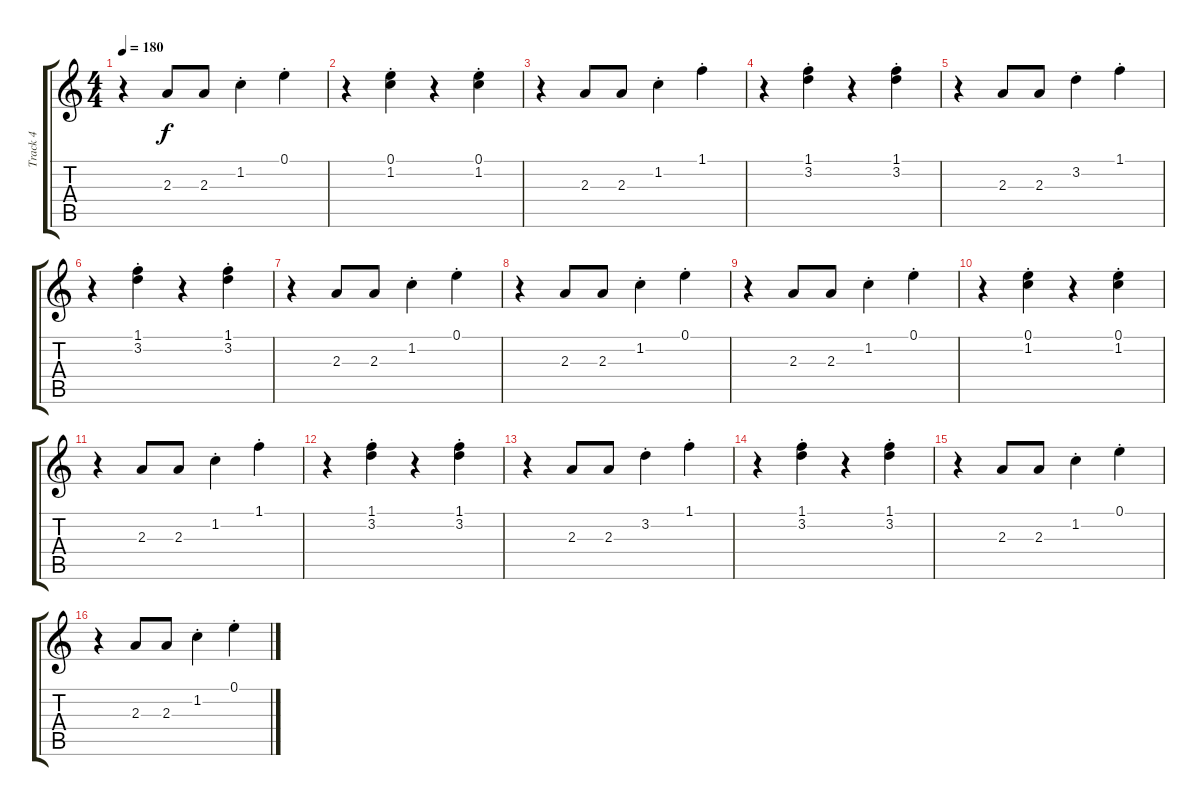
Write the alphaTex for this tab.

\track ("Track 4" "Track 4") {instrument electricguitarmuted}
\staff {score tabs}
\tuning (E4 B3 G3 D3 A2 E2) {hide}
\ts (4 4)
\tempo 180
\clef g2
\ks c
r.4{dy f} 2.3.8 2.3.8 1.2{st}.4 0.1{st}.4 |
r.4 (0.1{st} 1.2{st}).4 r.4 (0.1{st} 1.2{st}).4 |
r.4 2.3.8 2.3.8 1.2{st}.4 1.1{st}.4 |
r.4 (1.1{st} 3.2{st}).4 r.4 (1.1{st} 3.2{st}).4 |
r.4 2.3.8 2.3.8 3.2{st}.4 1.1{st}.4 |
r.4 (1.1{st} 3.2{st}).4 r.4 (1.1{st} 3.2{st}).4 |
r.4 2.3.8 2.3.8 1.2{st}.4 0.1{st}.4 |
r.4 2.3.8 2.3.8 1.2{st}.4 0.1{st}.4 |
r.4 2.3.8 2.3.8 1.2{st}.4 0.1{st}.4 |
r.4 (0.1{st} 1.2{st}).4 r.4 (0.1{st} 1.2{st}).4 |
r.4 2.3.8 2.3.8 1.2{st}.4 1.1{st}.4 |
r.4 (1.1{st} 3.2{st}).4 r.4 (1.1{st} 3.2{st}).4 |
r.4 2.3.8 2.3.8 3.2{st}.4 1.1{st}.4 |
r.4 (1.1{st} 3.2{st}).4 r.4 (1.1{st} 3.2{st}).4 |
r.4 2.3.8 2.3.8 1.2{st}.4 0.1{st}.4 |
r.4 2.3.8 2.3.8 1.2{st}.4 0.1{st}.4
